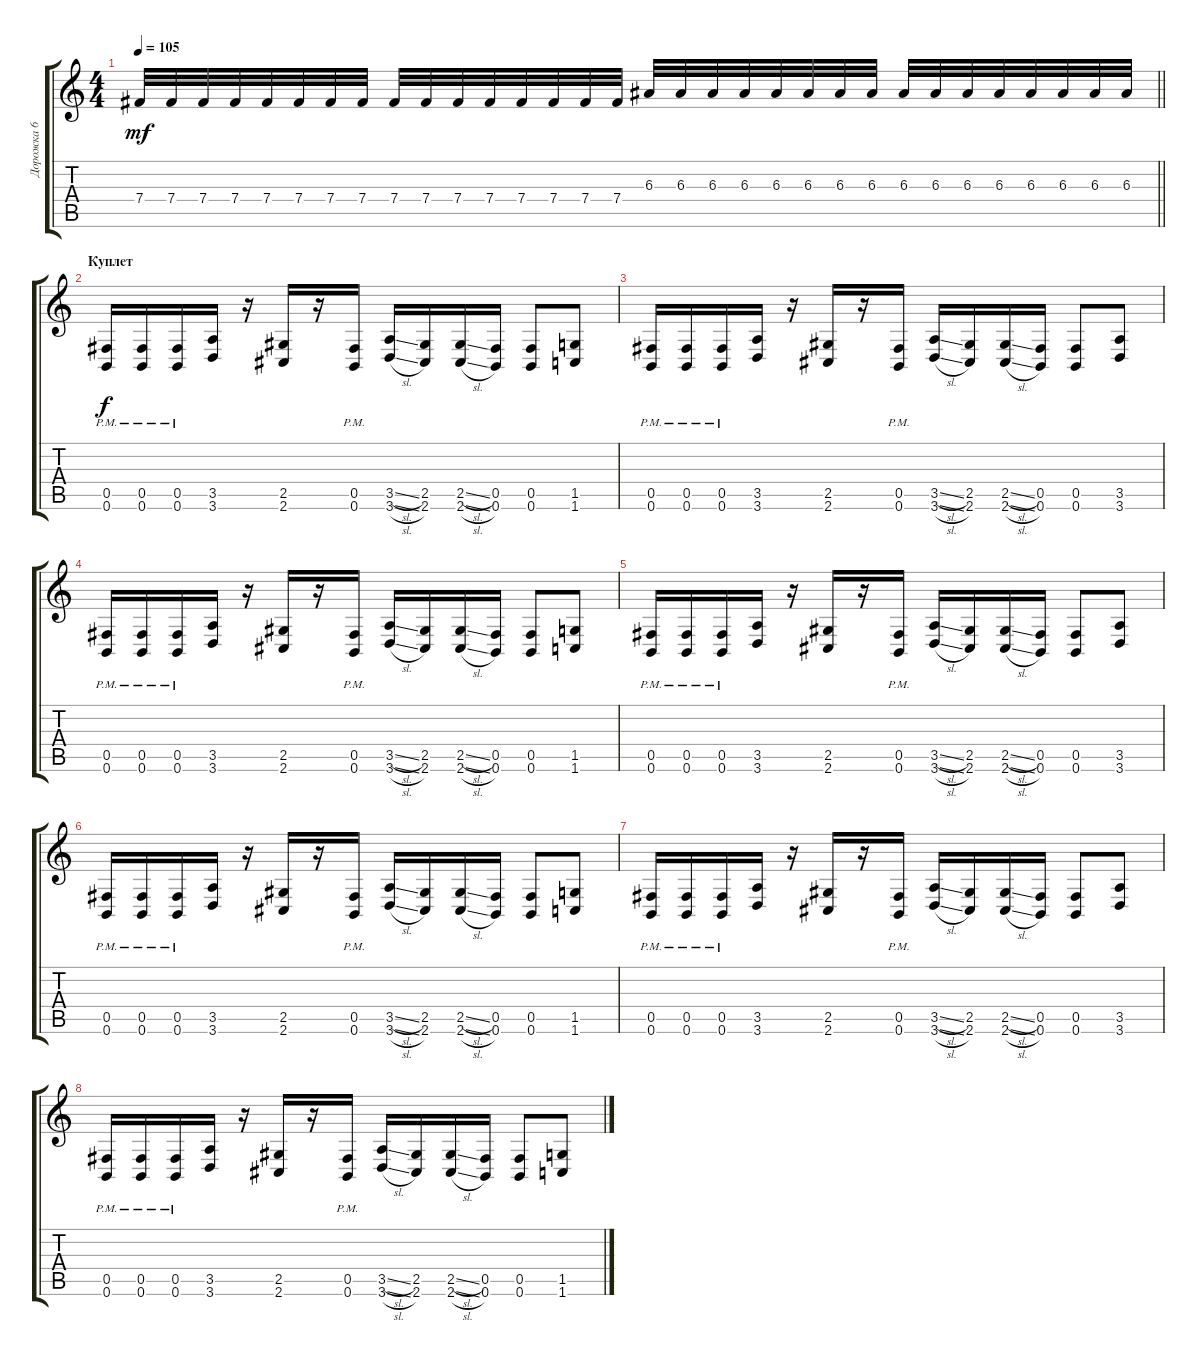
\track ("Дорожка 6" "Дорожка 6") {instrument overdrivenguitar}
\staff {score tabs}
\tuning (Db4 Ab3 E3 B2 Gb2 B1) {hide}
\ts (4 4)
\tempo 105
\clef g2
\barLineRight lightlight
\ks c
7.4.32{dy mf} 7.4.32 7.4.32 7.4.32 7.4.32 7.4.32 7.4.32 7.4.32 7.4.32 7.4.32 7.4.32 7.4.32 7.4.32 7.4.32 7.4.32 7.4.32 6.3.32 6.3.32 6.3.32 6.3.32 6.3.32 6.3.32 6.3.32 6.3.32 6.3.32 6.3.32 6.3.32 6.3.32 6.3.32 6.3.32 6.3.32 6.3.32 |
\section ("" "Куплет")
(0.5{pm} 0.6{pm}).16{dy f} (0.5{pm} 0.6{pm}).16 (0.5{pm} 0.6{pm}).16 (3.5 3.6).16 r.16 (2.5 2.6).16 r.16 (0.5{pm} 0.6{pm}).16 (3.5{sl} 3.6{sl}).16 (2.5 2.6).16 (2.5{sl} 2.6{sl}).16 (0.5 0.6).16 (0.5 0.6).8 (1.5 1.6).8 |
(0.5{pm} 0.6{pm}).16 (0.5{pm} 0.6{pm}).16 (0.5{pm} 0.6{pm}).16 (3.5 3.6).16 r.16 (2.5 2.6).16 r.16 (0.5{pm} 0.6{pm}).16 (3.5{sl} 3.6{sl}).16 (2.5 2.6).16 (2.5{sl} 2.6{sl}).16 (0.5 0.6).16 (0.5 0.6).8 (3.5 3.6).8 |
(0.5{pm} 0.6{pm}).16 (0.5{pm} 0.6{pm}).16 (0.5{pm} 0.6{pm}).16 (3.5 3.6).16 r.16 (2.5 2.6).16 r.16 (0.5{pm} 0.6{pm}).16 (3.5{sl} 3.6{sl}).16 (2.5 2.6).16 (2.5{sl} 2.6{sl}).16 (0.5 0.6).16 (0.5 0.6).8 (1.5 1.6).8 |
(0.5{pm} 0.6{pm}).16 (0.5{pm} 0.6{pm}).16 (0.5{pm} 0.6{pm}).16 (3.5 3.6).16 r.16 (2.5 2.6).16 r.16 (0.5{pm} 0.6{pm}).16 (3.5{sl} 3.6{sl}).16 (2.5 2.6).16 (2.5{sl} 2.6{sl}).16 (0.5 0.6).16 (0.5 0.6).8 (3.5 3.6).8 |
(0.5{pm} 0.6{pm}).16 (0.5{pm} 0.6{pm}).16 (0.5{pm} 0.6{pm}).16 (3.5 3.6).16 r.16 (2.5 2.6).16 r.16 (0.5{pm} 0.6{pm}).16 (3.5{sl} 3.6{sl}).16 (2.5 2.6).16 (2.5{sl} 2.6{sl}).16 (0.5 0.6).16 (0.5 0.6).8 (1.5 1.6).8 |
(0.5{pm} 0.6{pm}).16 (0.5{pm} 0.6{pm}).16 (0.5{pm} 0.6{pm}).16 (3.5 3.6).16 r.16 (2.5 2.6).16 r.16 (0.5{pm} 0.6{pm}).16 (3.5{sl} 3.6{sl}).16 (2.5 2.6).16 (2.5{sl} 2.6{sl}).16 (0.5 0.6).16 (0.5 0.6).8 (3.5 3.6).8 |
(0.5{pm} 0.6{pm}).16 (0.5{pm} 0.6{pm}).16 (0.5{pm} 0.6{pm}).16 (3.5 3.6).16 r.16 (2.5 2.6).16 r.16 (0.5{pm} 0.6{pm}).16 (3.5{sl} 3.6{sl}).16 (2.5 2.6).16 (2.5{sl} 2.6{sl}).16 (0.5 0.6).16 (0.5 0.6).8 (1.5 1.6).8
